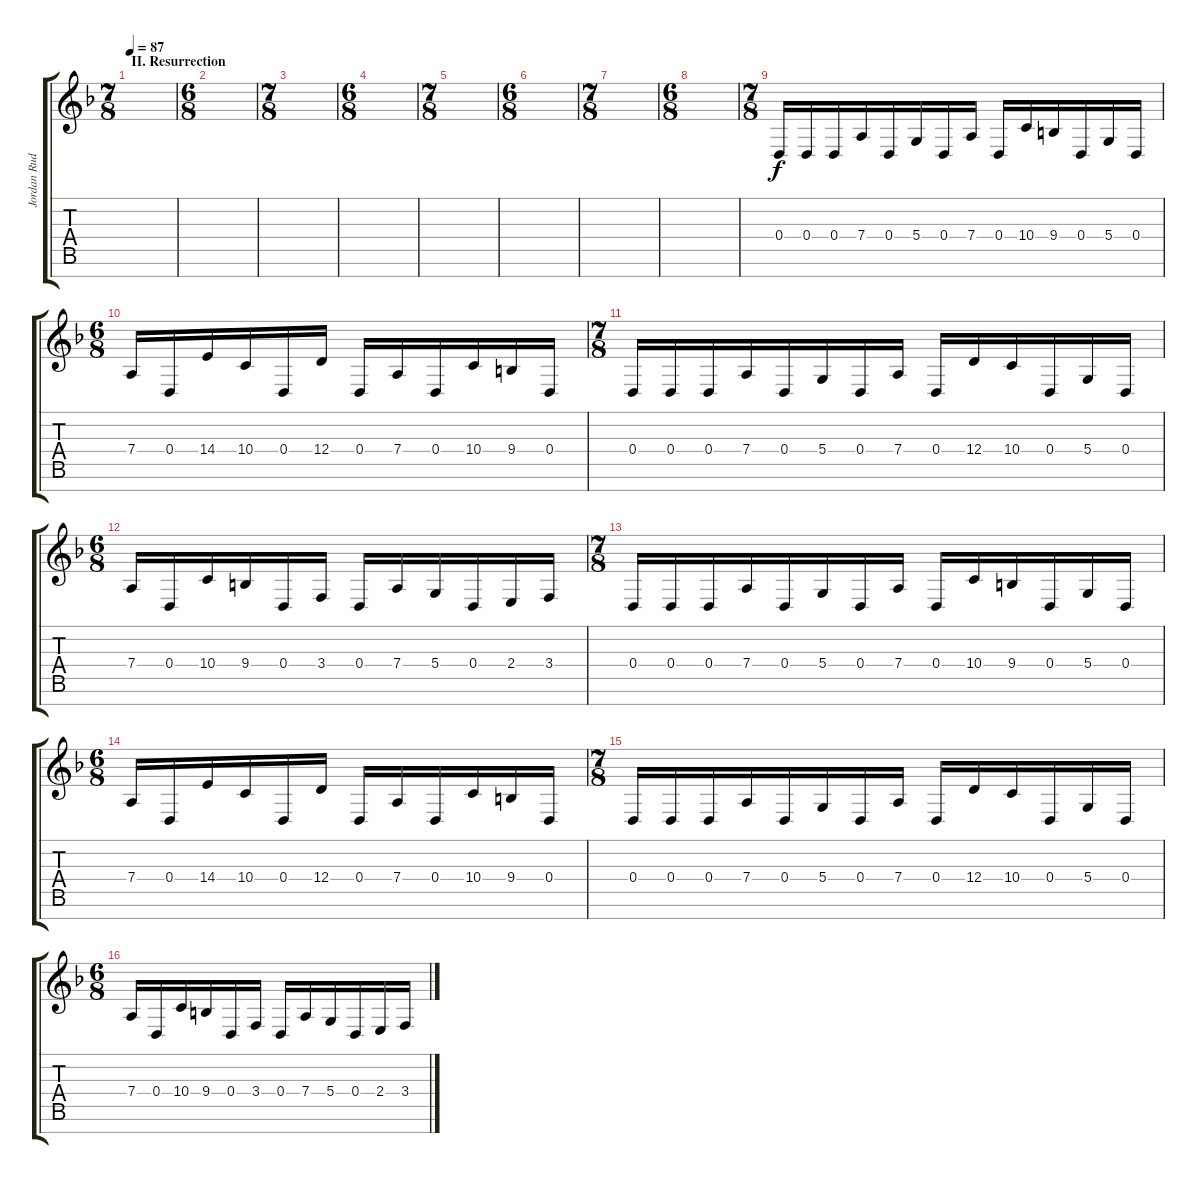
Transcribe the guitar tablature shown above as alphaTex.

\track ("Jordan Rudess - Keyboard" "Jordan Rud") {instrument acousticgrandpiano}
\staff {score tabs}
\tuning (E4 B3 G3 D3 A2 E2 B1) {hide}
\ts (7 8)
\section ("" "II. Resurrection")
\tempo 87
\clef g2
\ks dminor
|
\ts (6 8)
|
\ts (7 8)
|
\ts (6 8)
|
\ts (7 8)
|
\ts (6 8)
|
\ts (7 8)
|
\ts (6 8)
|
\ts (7 8)
0.4.16 0.4.16 0.4.16 7.4.16 0.4.16 5.4.16 0.4.16 7.4.16 0.4.16 10.4.16 9.4.16 0.4.16 5.4.16 0.4.16 |
\ts (6 8)
7.4.16 0.4.16 14.4.16 10.4.16 0.4.16 12.4.16 0.4.16 7.4.16 0.4.16 10.4.16 9.4.16 0.4.16 |
\ts (7 8)
0.4.16 0.4.16 0.4.16 7.4.16 0.4.16 5.4.16 0.4.16 7.4.16 0.4.16 12.4.16 10.4.16 0.4.16 5.4.16 0.4.16 |
\ts (6 8)
7.4.16 0.4.16 10.4.16 9.4.16 0.4.16 3.4.16 0.4.16 7.4.16 5.4.16 0.4.16 2.4.16 3.4.16 |
\ts (7 8)
0.4.16 0.4.16 0.4.16 7.4.16 0.4.16 5.4.16 0.4.16 7.4.16 0.4.16 10.4.16 9.4.16 0.4.16 5.4.16 0.4.16 |
\ts (6 8)
7.4.16 0.4.16 14.4.16 10.4.16 0.4.16 12.4.16 0.4.16 7.4.16 0.4.16 10.4.16 9.4.16 0.4.16 |
\ts (7 8)
0.4.16 0.4.16 0.4.16 7.4.16 0.4.16 5.4.16 0.4.16 7.4.16 0.4.16 12.4.16 10.4.16 0.4.16 5.4.16 0.4.16 |
\ts (6 8)
7.4.16 0.4.16 10.4.16 9.4.16 0.4.16 3.4.16 0.4.16 7.4.16 5.4.16 0.4.16 2.4.16 3.4.16
